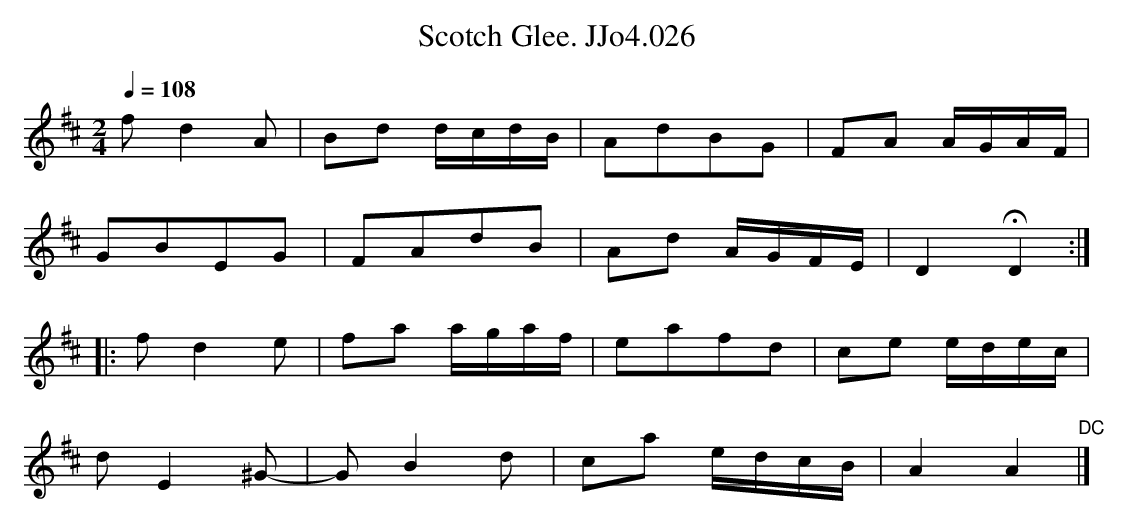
X:1
T:Scotch Glee. JJo4.026
M:2/4
L:1/8
Q:1/4=108
K:D
fd2A|Bd d/c/d/B/|AdBG|FA A/G/A/F/|
GBEG|FAdB|Ad A/G/F/E/|D2HD2:|
|:fd2e|fa a/g/a/f/|eafd|ce e/d/e/c/|
dE2^G-|GB2d|ca e/d/c/B/|A2A2"DC"|]
